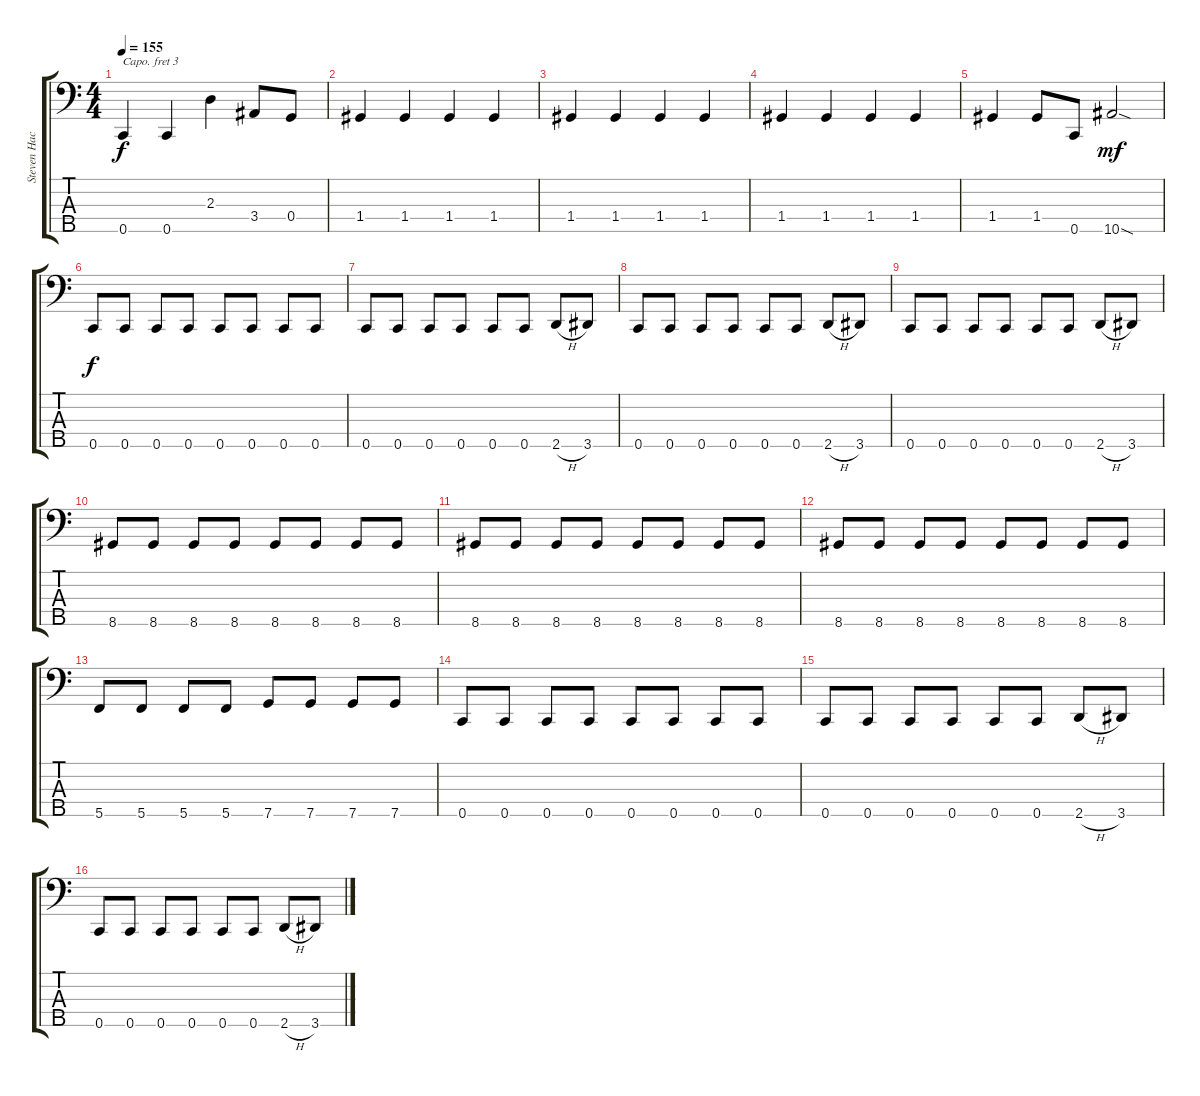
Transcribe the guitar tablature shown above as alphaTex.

\track ("Steven Hackney Bass" "Steven Hac") {instrument slapbass1 bank 255}
\staff {score tabs}
\capo 3
\tuning (G2 D2 A1 E1 A0) {hide}
\ts (4 4)
\tempo 155
\clef f4
\ks c
0.5.4{dy f} 0.5.4 2.3.4 3.4.8 0.4.8 |
1.4.4 1.4.4 1.4.4 1.4.4 |
1.4.4 1.4.4 1.4.4 1.4.4 |
1.4.4 1.4.4 1.4.4 1.4.4 |
1.4.4 1.4.8 0.5.8 10.5{sod}.2{dy mf} |
0.5.8{dy f} 0.5.8 0.5.8 0.5.8 0.5.8 0.5.8 0.5.8 0.5.8 |
0.5.8 0.5.8 0.5.8 0.5.8 0.5.8 0.5.8 2.5{h}.8 3.5.8 |
0.5.8 0.5.8 0.5.8 0.5.8 0.5.8 0.5.8 2.5{h}.8 3.5.8 |
0.5.8 0.5.8 0.5.8 0.5.8 0.5.8 0.5.8 2.5{h}.8 3.5.8 |
8.5.8 8.5.8 8.5.8 8.5.8 8.5.8 8.5.8 8.5.8 8.5.8 |
8.5.8 8.5.8 8.5.8 8.5.8 8.5.8 8.5.8 8.5.8 8.5.8 |
8.5.8 8.5.8 8.5.8 8.5.8 8.5.8 8.5.8 8.5.8 8.5.8 |
5.5.8 5.5.8 5.5.8 5.5.8 7.5.8 7.5.8 7.5.8 7.5.8 |
0.5.8 0.5.8 0.5.8 0.5.8 0.5.8 0.5.8 0.5.8 0.5.8 |
0.5.8 0.5.8 0.5.8 0.5.8 0.5.8 0.5.8 2.5{h}.8 3.5.8 |
0.5.8 0.5.8 0.5.8 0.5.8 0.5.8 0.5.8 2.5{h}.8 3.5.8
